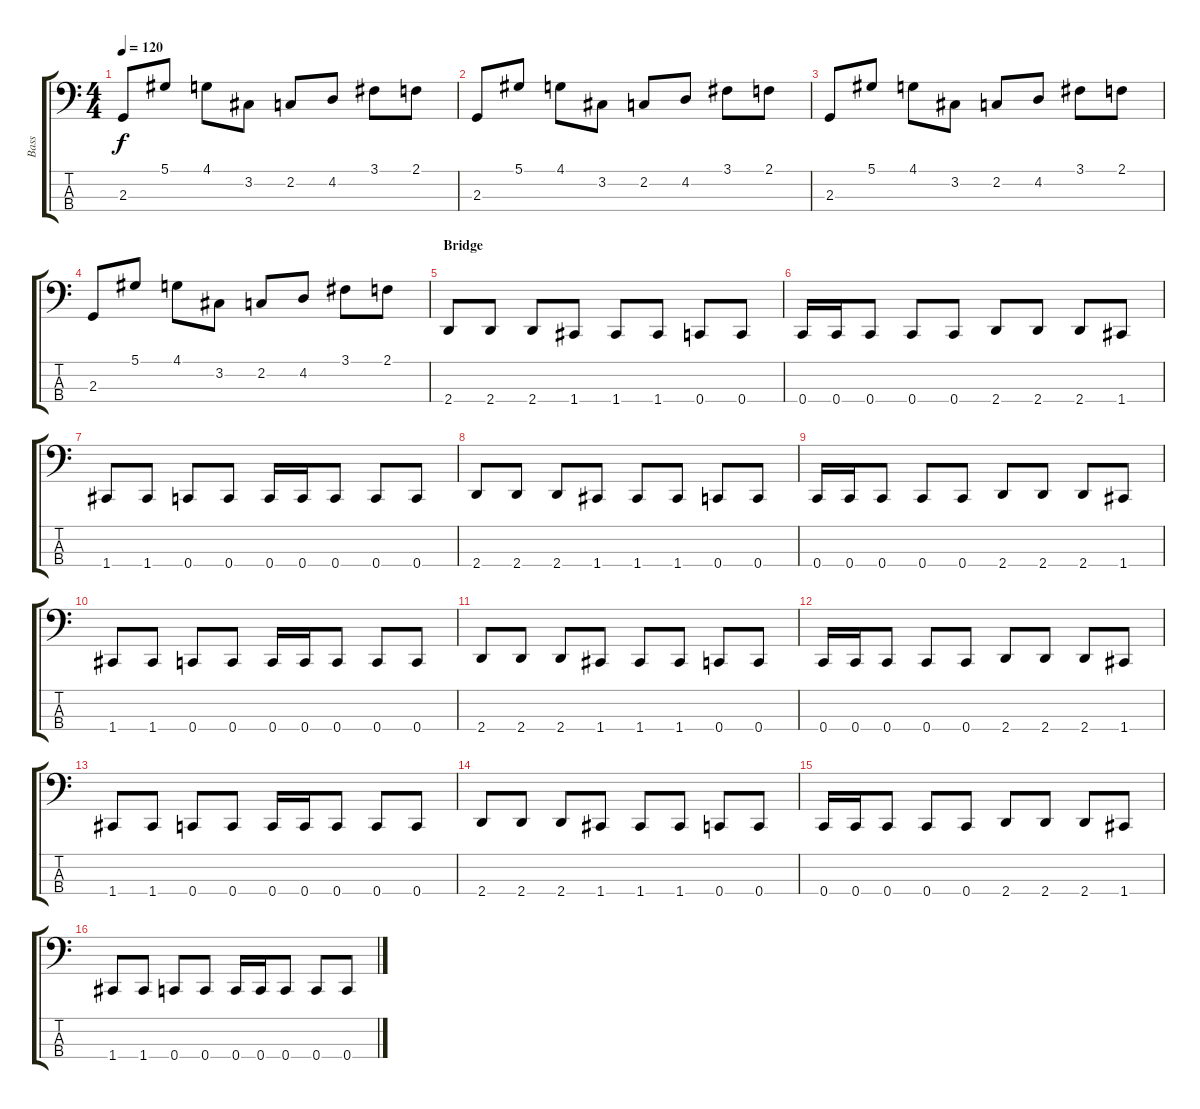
\track ("Bass" "Bass") {instrument electricbassfinger}
\staff {score tabs}
\tuning (Eb2 Bb1 F1 C1) {hide}
\ts (4 4)
\tempo 120
\clef f4
\ks c
2.3.8{dy f} 5.1.8 4.1.8 3.2.8 2.2.8 4.2.8 3.1.8 2.1.8 |
2.3.8 5.1.8 4.1.8 3.2.8 2.2.8 4.2.8 3.1.8 2.1.8 |
2.3.8 5.1.8 4.1.8 3.2.8 2.2.8 4.2.8 3.1.8 2.1.8 |
2.3.8 5.1.8 4.1.8 3.2.8 2.2.8 4.2.8 3.1.8 2.1.8 |
\section ("" "Bridge")
2.4.8 2.4.8 2.4.8 1.4.8 1.4.8 1.4.8 0.4.8 0.4.8 |
0.4.16 0.4.16 0.4.8 0.4.8 0.4.8 2.4.8 2.4.8 2.4.8 1.4.8 |
1.4.8 1.4.8 0.4.8 0.4.8 0.4.16 0.4.16 0.4.8 0.4.8 0.4.8 |
2.4.8 2.4.8 2.4.8 1.4.8 1.4.8 1.4.8 0.4.8 0.4.8 |
0.4.16 0.4.16 0.4.8 0.4.8 0.4.8 2.4.8 2.4.8 2.4.8 1.4.8 |
1.4.8 1.4.8 0.4.8 0.4.8 0.4.16 0.4.16 0.4.8 0.4.8 0.4.8 |
2.4.8 2.4.8 2.4.8 1.4.8 1.4.8 1.4.8 0.4.8 0.4.8 |
0.4.16 0.4.16 0.4.8 0.4.8 0.4.8 2.4.8 2.4.8 2.4.8 1.4.8 |
1.4.8 1.4.8 0.4.8 0.4.8 0.4.16 0.4.16 0.4.8 0.4.8 0.4.8 |
2.4.8 2.4.8 2.4.8 1.4.8 1.4.8 1.4.8 0.4.8 0.4.8 |
0.4.16 0.4.16 0.4.8 0.4.8 0.4.8 2.4.8 2.4.8 2.4.8 1.4.8 |
1.4.8 1.4.8 0.4.8 0.4.8 0.4.16 0.4.16 0.4.8 0.4.8 0.4.8
